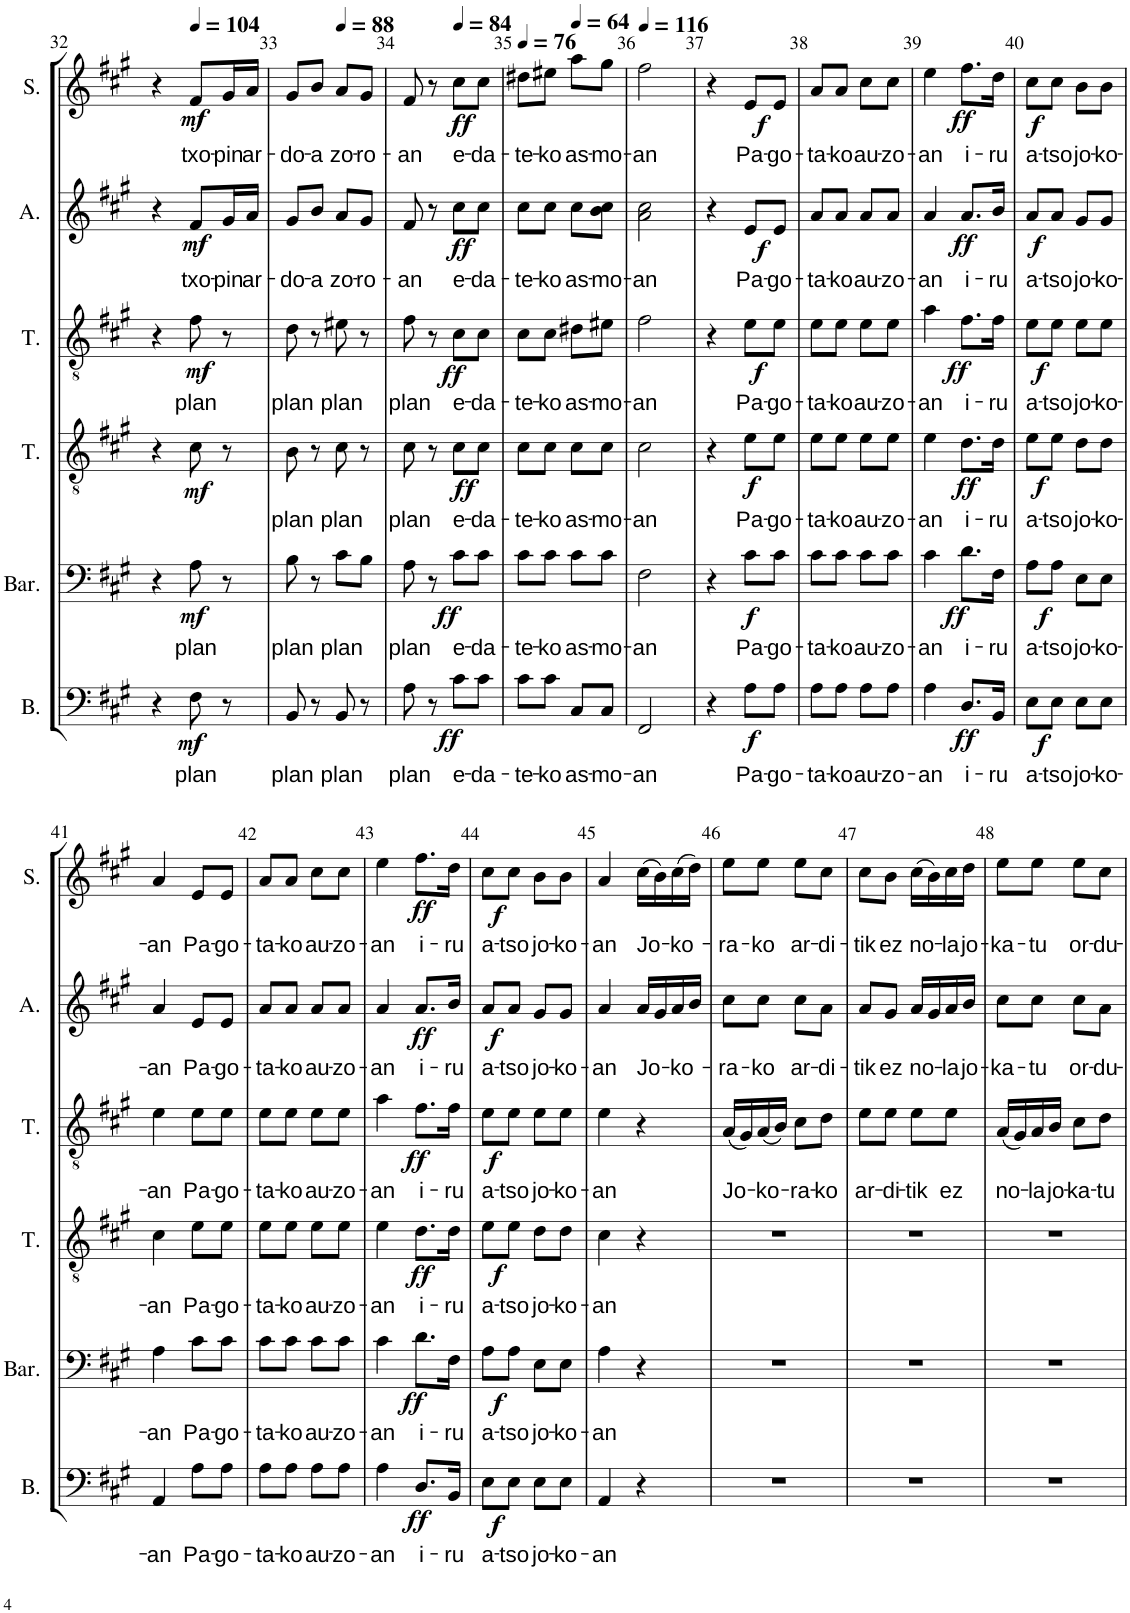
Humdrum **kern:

**kern	**text	**dynam	**kern	**text	**dynam	**kern	**text	**dynam	**kern	**text	**dynam	**kern	**text	**dynam	**kern	**text	**dynam
*part6	*part6	*part6	*part5	*part5	*part5	*part4	*part4	*part4	*part3	*part3	*part3	*part2	*part2	*part2	*part1	*part1	*part1
*staff6	*staff6	*staff6	*staff5	*staff5	*staff5	*staff4	*staff4	*staff4	*staff3	*staff3	*staff3	*staff2	*staff2	*staff2	*staff1	*staff1	*staff1
*I"Bass	*	*	*I"Baryton	*	*	*I"Ténor	*	*	*I"Tenor	*	*	*I"Alto	*	*	*I"Soprano	*	*
*I'B.	*	*	*I'Bar.	*	*	*I'T.	*	*	*I'T.	*	*	*I'A.	*	*	*I'S.	*	*
!!LO:PB:g=z
*clefF4	*	*	*clefF4	*	*	*clefGv2	*	*	*clefGv2	*	*	*clefG2	*	*	*clefG2	*	*
*k[f#c#g#]	*	*	*k[f#c#g#]	*	*	*k[f#c#g#]	*	*	*k[f#c#g#]	*	*	*k[f#c#g#]	*	*	*k[f#c#g#]	*	*
*M2/4	*	*	*M2/4	*	*	*M2/4	*	*	*M2/4	*	*	*M2/4	*	*	*M2/4	*	*
=32	=32	=32	=32	=32	=32	=32	=32	=32	=32	=32	=32	=32	=32	=32	=32	=32	=32
4r	.	.	4r	.	.	4r	.	.	4r	.	.	4r	.	.	4r	.	.
*	*	*	*	*	*	*	*	*	*	*	*	*	*	*	*MM104	*	*
!	!LO:LY:b	!LO:DY:b	!	!LO:LY:b	!LO:DY:b	!	!	!LO:DY:b	!	!LO:LY:b	!LO:DY:b	!	!LO:LY:b	!LO:DY:b	!	!LO:LY:b	!LO:DY:b
8F#\	plan	mf	8A\	plan	mf	8c#\	.	mf	8f#\	plan	mf	8f#/L	txo-	mf	8f#/L	txo-	mf
!	!	!	!	!	!	!	!	!	!	!	!	!	!LO:LY:b	!	!	!LO:LY:b	!
8r	.	.	8r	.	.	8r	.	.	8r	.	.	16g#/L	-pin	.	16g#/L	-pin	.
!	!	!	!	!	!	!	!	!	!	!	!	!	!LO:LY:b	!	!	!LO:LY:b	!
.	.	.	.	.	.	.	.	.	.	.	.	16a/JJ	ar-	.	16a/JJ	ar-	.
=33	=33	=33	=33	=33	=33	=33	=33	=33	=33	=33	=33	=33	=33	=33	=33	=33	=33
!	!LO:LY:b	!	!	!LO:LY:b	!	!	!LO:LY:b	!	!	!LO:LY:b	!	!	!LO:LY:b	!	!	!LO:LY:b	!
8BB/	plan	.	8B\	plan	.	8B\	plan	.	8d\	plan	.	8g#/L	-do-	.	8g#/L	-do-	.
!	!	!	!	!	!	!	!	!	!	!	!	!	!LO:LY:b	!	!	!LO:LY:b	!
8r	.	.	8r	.	.	8r	.	.	8r	.	.	8b/J	-a	.	8b/J	-a	.
*	*	*	*	*	*	*	*	*	*	*	*	*	*	*	*MM88	*	*
!	!LO:LY:b	!	!	!LO:LY:b	!	!	!LO:LY:b	!	!	!LO:LY:b	!	!	!LO:LY:b	!	!	!LO:LY:b	!
8BB/	plan	.	8c#\L	plan	.	8c#\	plan	.	8e#X\	plan	.	8a/L	zo-	.	8a/L	zo-	.
!	!	!	!	!	!	!	!	!	!	!	!	!	!LO:LY:b	!	!	!LO:LY:b	!
8r	.	.	8B\J	.	.	8r	.	.	8r	.	.	8g#/J	-ro-	.	8g#/J	-ro-	.
=34	=34	=34	=34	=34	=34	=34	=34	=34	=34	=34	=34	=34	=34	=34	=34	=34	=34
!	!LO:LY:b	!	!	!LO:LY:b	!	!	!LO:LY:b	!	!	!LO:LY:b	!	!	!LO:LY:b	!	!	!LO:LY:b	!
8A\	plan	.	8A\	plan	.	8c#\	plan	.	8f#\	plan	.	8f#/	-an	.	8f#/	-an	.
8r	.	.	8r	.	.	8r	.	.	8r	.	.	8r	.	.	8r	.	.
*	*	*	*	*	*	*	*	*	*	*	*	*	*	*	*MM84	*	*
!	!LO:LY:b	!LO:DY:b	!	!LO:LY:b	!LO:DY:b	!	!LO:LY:b	!LO:DY:b	!	!LO:LY:b	!LO:DY:b	!	!LO:LY:b	!LO:DY:b	!	!LO:LY:b	!LO:DY:b
8c#\L	e-	ff	8c#\L	e-	ff	8c#\L	e-	ff	8c#\L	e-	ff	8cc#\L	e-	ff	8cc#\L	e-	ff
!	!LO:LY:b	!	!	!LO:LY:b	!	!	!LO:LY:b	!	!	!LO:LY:b	!	!	!LO:LY:b	!	!	!LO:LY:b	!
8c#\J	-da-	.	8c#\J	-da-	.	8c#\J	-da-	.	8c#\J	-da-	.	8cc#\J	-da-	.	8cc#\J	-da-	.
=35	=35	=35	=35	=35	=35	=35	=35	=35	=35	=35	=35	=35	=35	=35	=35	=35	=35
*	*	*	*	*	*	*	*	*	*	*	*	*	*	*	*MM76	*	*
!	!LO:LY:b	!	!	!LO:LY:b	!	!	!LO:LY:b	!	!	!LO:LY:b	!	!	!LO:LY:b	!	!	!LO:LY:b	!
8c#\L	-te-	.	8c#\L	-te-	.	8c#\L	-te-	.	8c#\L	-te-	.	8cc#\L	-te-	.	8dd#X\L	-te-	.
!	!LO:LY:b	!	!	!LO:LY:b	!	!	!LO:LY:b	!	!	!LO:LY:b	!	!	!LO:LY:b	!	!	!LO:LY:b	!
8c#\J	-ko	.	8c#\J	-ko	.	8c#\J	-ko	.	8c#\J	-ko	.	8cc#\J	-ko	.	8ee#X\J	-ko	.
*	*	*	*	*	*	*	*	*	*	*	*	*	*	*	*MM64	*	*
!	!LO:LY:b	!	!	!LO:LY:b	!	!	!LO:LY:b	!	!	!LO:LY:b	!	!	!LO:LY:b	!	!	!LO:LY:b	!
8C#/L	as-	.	8c#\L	as-	.	8c#\L	as-	.	8d#X\L	as-	.	8cc#\L	as-	.	8aa\L	as-	.
!	!LO:LY:b	!	!	!LO:LY:b	!	!	!LO:LY:b	!	!	!LO:LY:b	!	!	!LO:LY:b	!	!	!LO:LY:b	!
8C#/J	-mo-	.	8c#\J	-mo-	.	8c#\J	-mo-	.	8e#X\J	-mo-	.	8b\ 8cc#\J	-mo-	.	8gg#\J	-mo-	.
=36	=36	=36	=36	=36	=36	=36	=36	=36	=36	=36	=36	=36	=36	=36	=36	=36	=36
*	*	*	*	*	*	*	*	*	*	*	*	*	*	*	*MM116	*	*
!	!LO:LY:b	!	!	!LO:LY:b	!	!	!LO:LY:b	!	!	!LO:LY:b	!	!	!LO:LY:b	!	!	!LO:LY:b	!
2FF#/	-an	.	2F#\	-an	.	2c#\	-an	.	2f#\	-an	.	2a\ 2cc#\	-an	.	2ff#\	-an	.
=37	=37	=37	=37	=37	=37	=37	=37	=37	=37	=37	=37	=37	=37	=37	=37	=37	=37
4r	.	.	4r	.	.	4r	.	.	4r	.	.	4r	.	.	4r	.	.
!	!LO:LY:b	!LO:DY:b	!	!LO:LY:b	!LO:DY:b	!	!LO:LY:b	!LO:DY:b	!	!LO:LY:b	!LO:DY:b	!	!LO:LY:b	!LO:DY:b	!	!LO:LY:b	!LO:DY:b
8A\L	Pa-	f	8c#\L	Pa-	f	8e\L	Pa-	f	8e\L	Pa-	f	8e/L	Pa-	f	8e/L	Pa-	f
!	!LO:LY:b	!	!	!LO:LY:b	!	!	!LO:LY:b	!	!	!LO:LY:b	!	!	!LO:LY:b	!	!	!LO:LY:b	!
8A\J	-go-	.	8c#\J	-go-	.	8e\J	-go-	.	8e\J	-go-	.	8e/J	-go-	.	8e/J	-go-	.
=38	=38	=38	=38	=38	=38	=38	=38	=38	=38	=38	=38	=38	=38	=38	=38	=38	=38
!	!LO:LY:b	!	!	!LO:LY:b	!	!	!LO:LY:b	!	!	!LO:LY:b	!	!	!LO:LY:b	!	!	!LO:LY:b	!
8A\L	-ta-	.	8c#\L	-ta-	.	8e\L	-ta-	.	8e\L	-ta-	.	8a/L	-ta-	.	8a/L	-ta-	.
!	!LO:LY:b	!	!	!LO:LY:b	!	!	!LO:LY:b	!	!	!LO:LY:b	!	!	!LO:LY:b	!	!	!LO:LY:b	!
8A\J	-ko	.	8c#\J	-ko	.	8e\J	-ko	.	8e\J	-ko	.	8a/J	-ko	.	8a/J	-ko	.
!	!LO:LY:b	!	!	!LO:LY:b	!	!	!LO:LY:b	!	!	!LO:LY:b	!	!	!LO:LY:b	!	!	!LO:LY:b	!
8A\L	au-	.	8c#\L	au-	.	8e\L	au-	.	8e\L	au-	.	8a/L	au-	.	8cc#\L	au-	.
!	!LO:LY:b	!	!	!LO:LY:b	!	!	!LO:LY:b	!	!	!LO:LY:b	!	!	!LO:LY:b	!	!	!LO:LY:b	!
8A\J	-zo-	.	8c#\J	-zo-	.	8e\J	-zo-	.	8e\J	-zo-	.	8a/J	-zo-	.	8cc#\J	-zo-	.
=39	=39	=39	=39	=39	=39	=39	=39	=39	=39	=39	=39	=39	=39	=39	=39	=39	=39
!	!LO:LY:b	!	!	!LO:LY:b	!	!	!LO:LY:b	!	!	!LO:LY:b	!	!	!LO:LY:b	!	!	!LO:LY:b	!
4A\	-an	.	4c#\	-an	.	4e\	-an	.	4a\	-an	.	4a/	-an	.	4ee\	-an	.
!	!LO:LY:b	!LO:DY:b	!	!LO:LY:b	!LO:DY:b	!	!LO:LY:b	!LO:DY:b	!	!LO:LY:b	!LO:DY:b	!	!LO:LY:b	!LO:DY:b	!	!LO:LY:b	!LO:DY:b
8.D/L	i-	ff	8.d\L	i-	ff	8.d\L	i-	ff	8.f#\L	i-	ff	8.a/L	i-	ff	8.ff#\L	i-	ff
!	!LO:LY:b	!	!	!LO:LY:b	!	!	!LO:LY:b	!	!	!LO:LY:b	!	!	!LO:LY:b	!	!	!LO:LY:b	!
16BB/Jk	-ru	.	16F#\Jk	-ru	.	16d\Jk	-ru	.	16f#\Jk	-ru	.	16b/Jk	-ru	.	16dd\Jk	-ru	.
=40	=40	=40	=40	=40	=40	=40	=40	=40	=40	=40	=40	=40	=40	=40	=40	=40	=40
!	!LO:LY:b	!LO:DY:b	!	!LO:LY:b	!LO:DY:b	!	!LO:LY:b	!LO:DY:b	!	!LO:LY:b	!LO:DY:b	!	!LO:LY:b	!LO:DY:b	!	!LO:LY:b	!LO:DY:b
8E\L	a-	f	8A\L	a-	f	8e\L	a-	f	8e\L	a-	f	8a/L	a-	f	8cc#\L	a-	f
!	!LO:LY:b	!	!	!LO:LY:b	!	!	!LO:LY:b	!	!	!LO:LY:b	!	!	!LO:LY:b	!	!	!LO:LY:b	!
8E\J	-tso	.	8A\J	-tso	.	8e\J	-tso	.	8e\J	-tso	.	8a/J	-tso	.	8cc#\J	-tso	.
!	!LO:LY:b	!	!	!LO:LY:b	!	!	!LO:LY:b	!	!	!LO:LY:b	!	!	!LO:LY:b	!	!	!LO:LY:b	!
8E\L	jo-	.	8E\L	jo-	.	8d\L	jo-	.	8e\L	jo-	.	8g#/L	jo-	.	8b\L	jo-	.
!	!LO:LY:b	!	!	!LO:LY:b	!	!	!LO:LY:b	!	!	!LO:LY:b	!	!	!LO:LY:b	!	!	!LO:LY:b	!
8E\J	-ko-	.	8E\J	-ko-	.	8d\J	-ko-	.	8e\J	-ko-	.	8g#/J	-ko-	.	8b\J	-ko-	.
!!LO:LB:g=z
=41	=41	=41	=41	=41	=41	=41	=41	=41	=41	=41	=41	=41	=41	=41	=41	=41	=41
!	!LO:LY:b	!	!	!LO:LY:b	!	!	!LO:LY:b	!	!	!LO:LY:b	!	!	!LO:LY:b	!	!	!LO:LY:b	!
4AA/	-an	.	4A\	-an	.	4c#\	-an	.	4e\	-an	.	4a/	-an	.	4a/	-an	.
!	!LO:LY:b	!	!	!LO:LY:b	!	!	!LO:LY:b	!	!	!LO:LY:b	!	!	!LO:LY:b	!	!	!LO:LY:b	!
8A\L	Pa-	.	8c#\L	Pa-	.	8e\L	Pa-	.	8e\L	Pa-	.	8e/L	Pa-	.	8e/L	Pa-	.
!	!LO:LY:b	!	!	!LO:LY:b	!	!	!LO:LY:b	!	!	!LO:LY:b	!	!	!LO:LY:b	!	!	!LO:LY:b	!
8A\J	-go-	.	8c#\J	-go-	.	8e\J	-go-	.	8e\J	-go-	.	8e/J	-go-	.	8e/J	-go-	.
=42	=42	=42	=42	=42	=42	=42	=42	=42	=42	=42	=42	=42	=42	=42	=42	=42	=42
!	!LO:LY:b	!	!	!LO:LY:b	!	!	!LO:LY:b	!	!	!LO:LY:b	!	!	!LO:LY:b	!	!	!LO:LY:b	!
8A\L	-ta-	.	8c#\L	-ta-	.	8e\L	-ta-	.	8e\L	-ta-	.	8a/L	-ta-	.	8a/L	-ta-	.
!	!LO:LY:b	!	!	!LO:LY:b	!	!	!LO:LY:b	!	!	!LO:LY:b	!	!	!LO:LY:b	!	!	!LO:LY:b	!
8A\J	-ko	.	8c#\J	-ko	.	8e\J	-ko	.	8e\J	-ko	.	8a/J	-ko	.	8a/J	-ko	.
!	!LO:LY:b	!	!	!LO:LY:b	!	!	!LO:LY:b	!	!	!LO:LY:b	!	!	!LO:LY:b	!	!	!LO:LY:b	!
8A\L	au-	.	8c#\L	au-	.	8e\L	au-	.	8e\L	au-	.	8a/L	au-	.	8cc#\L	au-	.
!	!LO:LY:b	!	!	!LO:LY:b	!	!	!LO:LY:b	!	!	!LO:LY:b	!	!	!LO:LY:b	!	!	!LO:LY:b	!
8A\J	-zo-	.	8c#\J	-zo-	.	8e\J	-zo-	.	8e\J	-zo-	.	8a/J	-zo-	.	8cc#\J	-zo-	.
=43	=43	=43	=43	=43	=43	=43	=43	=43	=43	=43	=43	=43	=43	=43	=43	=43	=43
!	!LO:LY:b	!	!	!LO:LY:b	!	!	!LO:LY:b	!	!	!LO:LY:b	!	!	!LO:LY:b	!	!	!LO:LY:b	!
4A\	-an	.	4c#\	-an	.	4e\	-an	.	4a\	-an	.	4a/	-an	.	4ee\	-an	.
!	!LO:LY:b	!LO:DY:b	!	!LO:LY:b	!LO:DY:b	!	!LO:LY:b	!LO:DY:b	!	!LO:LY:b	!LO:DY:b	!	!LO:LY:b	!LO:DY:b	!	!LO:LY:b	!LO:DY:b
8.D/L	i-	ff	8.d\L	i-	ff	8.d\L	i-	ff	8.f#\L	i-	ff	8.a/L	i-	ff	8.ff#\L	i-	ff
!	!LO:LY:b	!	!	!LO:LY:b	!	!	!LO:LY:b	!	!	!LO:LY:b	!	!	!LO:LY:b	!	!	!LO:LY:b	!
16BB/Jk	-ru	.	16F#\Jk	-ru	.	16d\Jk	-ru	.	16f#\Jk	-ru	.	16b/Jk	-ru	.	16dd\Jk	-ru	.
=44	=44	=44	=44	=44	=44	=44	=44	=44	=44	=44	=44	=44	=44	=44	=44	=44	=44
!	!LO:LY:b	!LO:DY:b	!	!LO:LY:b	!LO:DY:b	!	!LO:LY:b	!LO:DY:b	!	!LO:LY:b	!LO:DY:b	!	!LO:LY:b	!LO:DY:b	!	!LO:LY:b	!LO:DY:b
8E\L	a-	f	8A\L	a-	f	8e\L	a-	f	8e\L	a-	f	8a/L	a-	f	8cc#\L	a-	f
!	!LO:LY:b	!	!	!LO:LY:b	!	!	!LO:LY:b	!	!	!LO:LY:b	!	!	!LO:LY:b	!	!	!LO:LY:b	!
8E\J	-tso	.	8A\J	-tso	.	8e\J	-tso	.	8e\J	-tso	.	8a/J	-tso	.	8cc#\J	-tso	.
!	!LO:LY:b	!	!	!LO:LY:b	!	!	!LO:LY:b	!	!	!LO:LY:b	!	!	!LO:LY:b	!	!	!LO:LY:b	!
8E\L	jo-	.	8E\L	jo-	.	8d\L	jo-	.	8e\L	jo-	.	8g#/L	jo-	.	8b\L	jo-	.
!	!LO:LY:b	!	!	!LO:LY:b	!	!	!LO:LY:b	!	!	!LO:LY:b	!	!	!LO:LY:b	!	!	!LO:LY:b	!
8E\J	-ko-	.	8E\J	-ko-	.	8d\J	-ko-	.	8e\J	-ko-	.	8g#/J	-ko-	.	8b\J	-ko-	.
=45	=45	=45	=45	=45	=45	=45	=45	=45	=45	=45	=45	=45	=45	=45	=45	=45	=45
!	!LO:LY:b	!	!	!LO:LY:b	!	!	!LO:LY:b	!	!	!LO:LY:b	!	!	!LO:LY:b	!	!	!LO:LY:b	!
4AA/	-an	.	4A\	-an	.	4c#\	-an	.	4e\	-an	.	4a/	-an	.	4a/	-an	.
!	!	!	!	!	!	!	!	!	!	!	!	!	!LO:LY:b	!	!	!LO:LY:b	!
4r	.	.	4r	.	.	4r	.	.	4r	.	.	16a/LL	Jo-	.	(16cc#\LL	Jo-	.
.	.	.	.	.	.	.	.	.	.	.	.	16g#/	.	.	16b\)	.	.
!	!	!	!	!	!	!	!	!	!	!	!	!	!LO:LY:b	!	!	!LO:LY:b	!
.	.	.	.	.	.	.	.	.	.	.	.	16a/	-ko-	.	(16cc#\	-ko-	.
.	.	.	.	.	.	.	.	.	.	.	.	16b/JJ	.	.	16dd\JJ)	.	.
=46	=46	=46	=46	=46	=46	=46	=46	=46	=46	=46	=46	=46	=46	=46	=46	=46	=46
!	!	!	!	!	!	!	!	!	!	!LO:LY:b	!	!	!LO:LY:b	!	!	!LO:LY:b	!
2r	.	.	2r	.	.	2r	.	.	(16A/LL	Jo-	.	8cc#\L	-ra-	.	8ee\L	-ra-	.
.	.	.	.	.	.	.	.	.	16G#/)	.	.	.	.	.	.	.	.
!	!	!	!	!	!	!	!	!	!	!LO:LY:b	!	!	!LO:LY:b	!	!	!LO:LY:b	!
.	.	.	.	.	.	.	.	.	(16A/	-ko-	.	8cc#\J	-ko	.	8ee\J	-ko	.
.	.	.	.	.	.	.	.	.	16B/JJ)	.	.	.	.	.	.	.	.
!	!	!	!	!	!	!	!	!	!	!LO:LY:b	!	!	!LO:LY:b	!	!	!LO:LY:b	!
.	.	.	.	.	.	.	.	.	8c#\L	-ra-	.	8cc#\L	ar-	.	8ee\L	ar-	.
!	!	!	!	!	!	!	!	!	!	!LO:LY:b	!	!	!LO:LY:b	!	!	!LO:LY:b	!
.	.	.	.	.	.	.	.	.	8d\J	-ko	.	8a\J	-di-	.	8cc#\J	-di-	.
=47	=47	=47	=47	=47	=47	=47	=47	=47	=47	=47	=47	=47	=47	=47	=47	=47	=47
!	!	!	!	!	!	!	!	!	!	!LO:LY:b	!	!	!LO:LY:b	!	!	!LO:LY:b	!
2r	.	.	2r	.	.	2r	.	.	8e\L	ar-	.	8a/L	-tik	.	8cc#\L	-tik	.
!	!	!	!	!	!	!	!	!	!	!LO:LY:b	!	!	!LO:LY:b	!	!	!LO:LY:b	!
.	.	.	.	.	.	.	.	.	8e\J	-di-	.	8g#/J	ez	.	8b\J	ez	.
!	!	!	!	!	!	!	!	!	!	!LO:LY:b	!	!	!LO:LY:b	!	!	!LO:LY:b	!
.	.	.	.	.	.	.	.	.	8e\L	-tik	.	16a/LL	no-	.	(16cc#\LL	no-	.
.	.	.	.	.	.	.	.	.	.	.	.	16g#/	.	.	16b\)	.	.
!	!	!	!	!	!	!	!	!	!	!LO:LY:b	!	!	!LO:LY:b	!	!	!LO:LY:b	!
.	.	.	.	.	.	.	.	.	8e\J	ez	.	16a/	-la	.	16cc#\	-la	.
!	!	!	!	!	!	!	!	!	!	!	!	!	!LO:LY:b	!	!	!LO:LY:b	!
.	.	.	.	.	.	.	.	.	.	.	.	16b/JJ	jo-	.	16dd\JJ	jo-	.
=48	=48	=48	=48	=48	=48	=48	=48	=48	=48	=48	=48	=48	=48	=48	=48	=48	=48
!	!	!	!	!	!	!	!	!	!	!LO:LY:b	!	!	!LO:LY:b	!	!	!LO:LY:b	!
2r	.	.	2r	.	.	2r	.	.	(16A/LL	no-	.	8cc#\L	-ka-	.	8ee\L	-ka-	.
.	.	.	.	.	.	.	.	.	16G#/)	.	.	.	.	.	.	.	.
!	!	!	!	!	!	!	!	!	!	!LO:LY:b	!	!	!LO:LY:b	!	!	!LO:LY:b	!
.	.	.	.	.	.	.	.	.	16A/	-la	.	8cc#\J	-tu	.	8ee\J	-tu	.
!	!	!	!	!	!	!	!	!	!	!LO:LY:b	!	!	!	!	!	!	!
.	.	.	.	.	.	.	.	.	16B/JJ	jo-	.	.	.	.	.	.	.
!	!	!	!	!	!	!	!	!	!	!LO:LY:b	!	!	!LO:LY:b	!	!	!LO:LY:b	!
.	.	.	.	.	.	.	.	.	8c#\L	-ka-	.	8cc#\L	or-	.	8ee\L	or-	.
!	!	!	!	!	!	!	!	!	!	!LO:LY:b	!	!	!LO:LY:b	!	!	!LO:LY:b	!
.	.	.	.	.	.	.	.	.	8d\J	-tu	.	8a\J	-du-	.	8cc#\J	-du-	.
=	=	=	=	=	=	=	=	=	=	=	=	=	=	=	=	=	=
*-	*-	*-	*-	*-	*-	*-	*-	*-	*-	*-	*-	*-	*-	*-	*-	*-	*-
